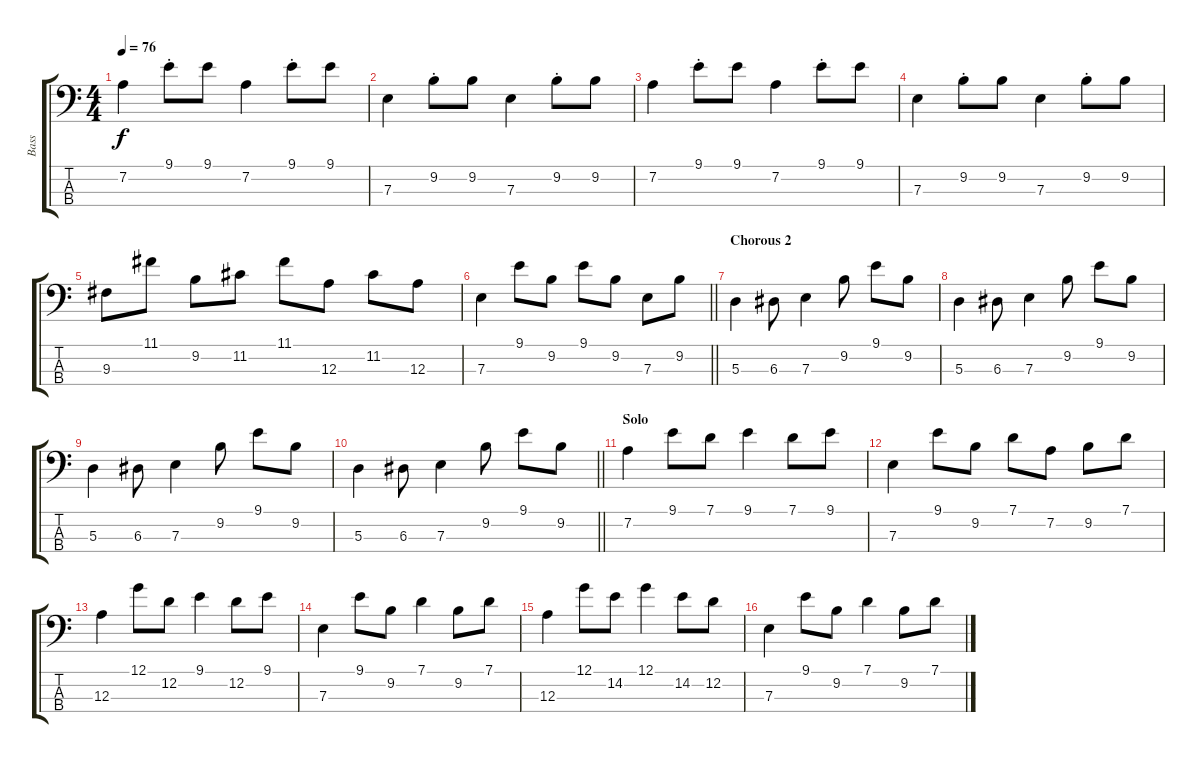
\track ("Bass" "Bass") {instrument electricbassfinger}
\staff {score tabs}
\tuning (G2 D2 A1 E1) {hide}
\ts (4 4)
\tempo 76
\clef f4
\ks c
7.2.4{dy f} 9.1{st}.8 9.1.8 7.2.4 9.1{st}.8 9.1.8 |
7.3.4 9.2{st}.8 9.2.8 7.3.4 9.2{st}.8 9.2.8 |
7.2.4 9.1{st}.8 9.1.8 7.2.4 9.1{st}.8 9.1.8 |
7.3.4 9.2{st}.8 9.2.8 7.3.4 9.2{st}.8 9.2.8 |
9.3.8 11.1.8 9.2.8 11.2.8 11.1.8 12.3.8 11.2.8 12.3.8 |
\barLineRight lightlight
7.3.4 9.1.8 9.2.8 9.1.8 9.2.8 7.3.8 9.2.8 |
\section ("" "Chorous 2")
5.3.4 6.3.8 7.3.4 9.2.8 9.1.8 9.2.8 |
5.3.4 6.3.8 7.3.4 9.2.8 9.1.8 9.2.8 |
5.3.4 6.3.8 7.3.4 9.2.8 9.1.8 9.2.8 |
\barLineRight lightlight
5.3.4 6.3.8 7.3.4 9.2.8 9.1.8 9.2.8 |
\section ("" "Solo")
7.2.4 9.1.8 7.1.8 9.1.4 7.1.8 9.1.8 |
7.3.4 9.1.8 9.2.8 7.1.8 7.2.8 9.2.8 7.1.8 |
12.3.4 12.1.8 12.2.8 9.1.4 12.2.8 9.1.8 |
7.3.4 9.1.8 9.2.8 7.1.4 9.2.8 7.1.8 |
12.3.4 12.1.8 14.2.8 12.1.4 14.2.8 12.2.8 |
7.3.4 9.1.8 9.2.8 7.1.4 9.2.8 7.1.8
